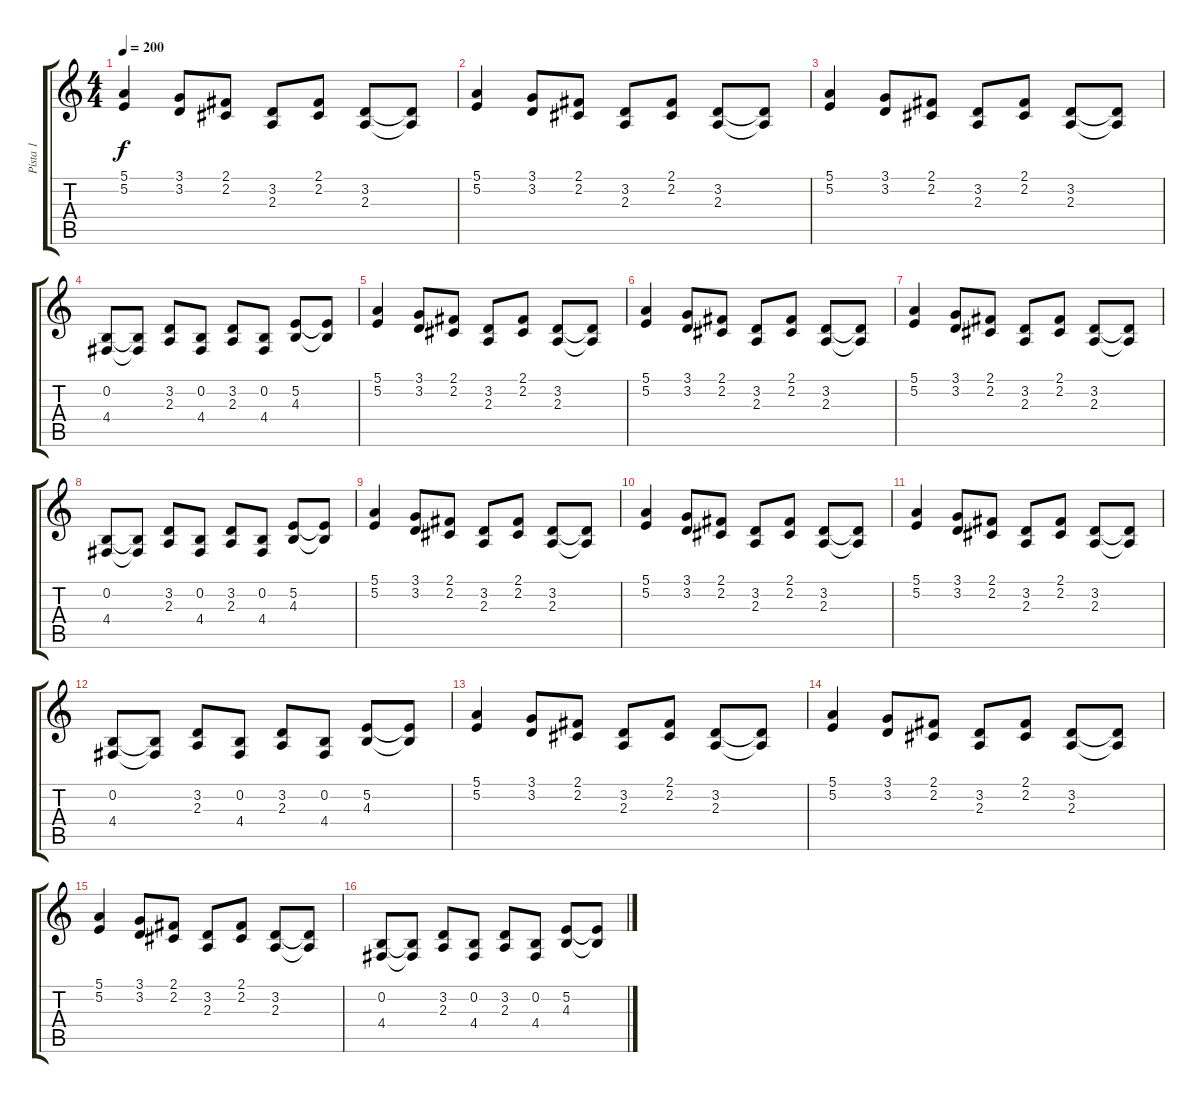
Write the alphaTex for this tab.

\track ("Pista 1" "Pista 1") {instrument brightacousticpiano}
\staff {score tabs}
\tuning (E4 B3 G3 D3 A2 E2) {hide}
\ts (4 4)
\tempo 200
\clef g2
\ks c
(5.1 5.2).4{dy f instrument brightacousticpiano} (3.1 3.2).8 (2.1 2.2).8 (3.2 2.3).8 (2.1 2.2).8 (3.2 2.3).8 (3.2{t} 2.3{t}).8 |
(5.1 5.2).4 (3.1 3.2).8 (2.1 2.2).8 (3.2 2.3).8 (2.1 2.2).8 (3.2 2.3).8 (3.2{t} 2.3{t}).8 |
(5.1 5.2).4 (3.1 3.2).8 (2.1 2.2).8 (3.2 2.3).8 (2.1 2.2).8 (3.2 2.3).8 (3.2{t} 2.3{t}).8 |
(0.2 4.4).8 (0.2{t} 4.4{t}).8 (3.2 2.3).8 (0.2 4.4).8 (3.2 2.3).8 (0.2 4.4).8 (5.2 4.3).8 (5.2{t} 4.3{t}).8 |
(5.1 5.2).4 (3.1 3.2).8 (2.1 2.2).8 (3.2 2.3).8 (2.1 2.2).8 (3.2 2.3).8 (3.2{t} 2.3{t}).8 |
(5.1 5.2).4 (3.1 3.2).8 (2.1 2.2).8 (3.2 2.3).8 (2.1 2.2).8 (3.2 2.3).8 (3.2{t} 2.3{t}).8 |
(5.1 5.2).4 (3.1 3.2).8 (2.1 2.2).8 (3.2 2.3).8 (2.1 2.2).8 (3.2 2.3).8 (3.2{t} 2.3{t}).8 |
(0.2 4.4).8 (0.2{t} 4.4{t}).8 (3.2 2.3).8 (0.2 4.4).8 (3.2 2.3).8 (0.2 4.4).8 (5.2 4.3).8 (5.2{t} 4.3{t}).8 |
(5.1 5.2).4 (3.1 3.2).8 (2.1 2.2).8 (3.2 2.3).8 (2.1 2.2).8 (3.2 2.3).8 (3.2{t} 2.3{t}).8 |
(5.1 5.2).4 (3.1 3.2).8 (2.1 2.2).8 (3.2 2.3).8 (2.1 2.2).8 (3.2 2.3).8 (3.2{t} 2.3{t}).8 |
(5.1 5.2).4 (3.1 3.2).8 (2.1 2.2).8 (3.2 2.3).8 (2.1 2.2).8 (3.2 2.3).8 (3.2{t} 2.3{t}).8 |
(0.2 4.4).8 (0.2{t} 4.4{t}).8 (3.2 2.3).8 (0.2 4.4).8 (3.2 2.3).8 (0.2 4.4).8 (5.2 4.3).8 (5.2{t} 4.3{t}).8 |
(5.1 5.2).4 (3.1 3.2).8 (2.1 2.2).8 (3.2 2.3).8 (2.1 2.2).8 (3.2 2.3).8 (3.2{t} 2.3{t}).8 |
(5.1 5.2).4 (3.1 3.2).8 (2.1 2.2).8 (3.2 2.3).8 (2.1 2.2).8 (3.2 2.3).8 (3.2{t} 2.3{t}).8 |
(5.1 5.2).4 (3.1 3.2).8 (2.1 2.2).8 (3.2 2.3).8 (2.1 2.2).8 (3.2 2.3).8 (3.2{t} 2.3{t}).8 |
(0.2 4.4).8 (0.2{t} 4.4{t}).8 (3.2 2.3).8 (0.2 4.4).8 (3.2 2.3).8 (0.2 4.4).8 (5.2 4.3).8 (5.2{t} 4.3{t}).8
